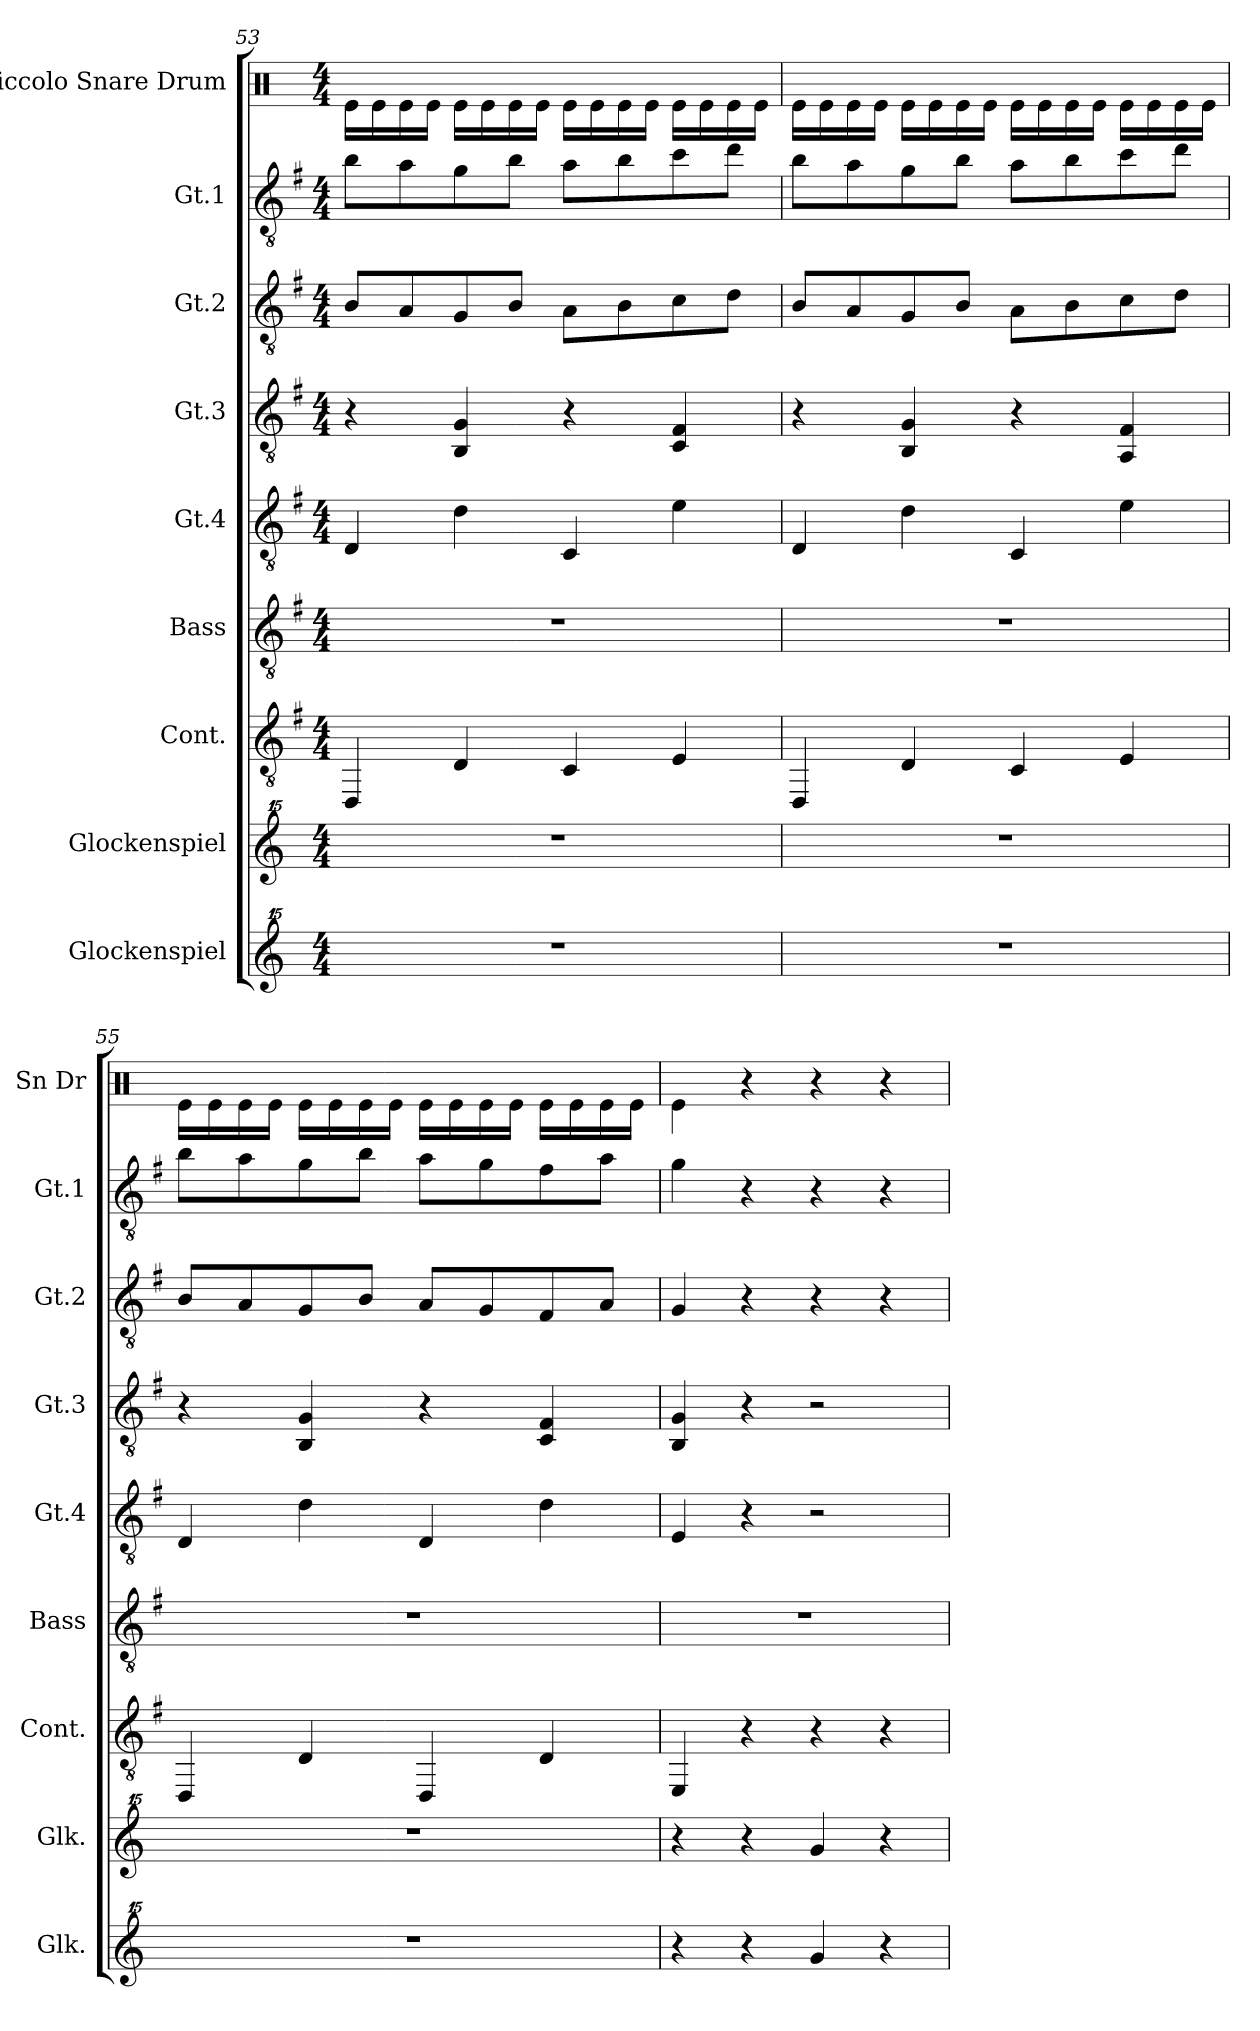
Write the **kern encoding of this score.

**kern	**kern	**kern	**kern	**kern	**kern	**kern	**kern	**kern
*part9	*part8	*part7	*part6	*part5	*part4	*part3	*part2	*part1
*staff9	*staff8	*staff7	*staff6	*staff5	*staff4	*staff3	*staff2	*staff1
*I"Glockenspiel	*I"Glockenspiel	*I"Cont.	*I"Bass	*I"Gt.4	*I"Gt.3	*I"Gt.2	*I"Gt.1	*I"Piccolo Snare Drum
*I'Glk.	*I'Glk.	*I'Cont.	*I'Bass	*I'Gt.4	*I'Gt.3	*I'Gt.2	*I'Gt.1	*I'Sn Dr
*clefG^^2	*clefG^^2	*clefGv2	*clefGv2	*clefGv2	*clefGv2	*clefGv2	*clefGv2	*clefX
*k[]	*k[]	*k[f#]	*k[f#]	*k[f#]	*k[f#]	*k[f#]	*k[f#]	*k[]
*M4/4	*M4/4	*M4/4	*M4/4	*M4/4	*M4/4	*M4/4	*M4/4	*M4/4
=53	=53	=53	=53	=53	=53	=53	=53	=53
1r	1r	4DD/	1r	4D/	4r	8B/L	8b\L	16Re\LL
.	.	.	.	.	.	.	.	16Re\
.	.	.	.	.	.	8A/	8a\	16Re\
.	.	.	.	.	.	.	.	16Re\JJ
.	.	4D/	.	4d\	4BB/ 4G/	8G/	8g\	16Re\LL
.	.	.	.	.	.	.	.	16Re\
.	.	.	.	.	.	8B/J	8b\J	16Re\
.	.	.	.	.	.	.	.	16Re\JJ
.	.	4C/	.	4C/	4r	8A\L	8a\L	16Re\LL
.	.	.	.	.	.	.	.	16Re\
.	.	.	.	.	.	8B\	8b\	16Re\
.	.	.	.	.	.	.	.	16Re\JJ
.	.	4E/	.	4e\	4C/ 4F#/	8c\	8cc\	16Re\LL
.	.	.	.	.	.	.	.	16Re\
.	.	.	.	.	.	8d\J	8dd\J	16Re\
.	.	.	.	.	.	.	.	16Re\JJ
!!LO:PB:g=z
=54	=54	=54	=54	=54	=54	=54	=54	=54
1r	1r	4DD/	1r	4D/	4r	8B/L	8b\L	16Re\LL
.	.	.	.	.	.	.	.	16Re\
.	.	.	.	.	.	8A/	8a\	16Re\
.	.	.	.	.	.	.	.	16Re\JJ
.	.	4D/	.	4d\	4BB/ 4G/	8G/	8g\	16Re\LL
.	.	.	.	.	.	.	.	16Re\
.	.	.	.	.	.	8B/J	8b\J	16Re\
.	.	.	.	.	.	.	.	16Re\JJ
.	.	4C/	.	4C/	4r	8A\L	8a\L	16Re\LL
.	.	.	.	.	.	.	.	16Re\
.	.	.	.	.	.	8B\	8b\	16Re\
.	.	.	.	.	.	.	.	16Re\JJ
.	.	4E/	.	4e\	4AA/ 4F#/	8c\	8cc\	16Re\LL
.	.	.	.	.	.	.	.	16Re\
.	.	.	.	.	.	8d\J	8dd\J	16Re\
.	.	.	.	.	.	.	.	16Re\JJ
=55	=55	=55	=55	=55	=55	=55	=55	=55
1r	1r	4DD/	1r	4D/	4r	8B/L	8b\L	16Re\LL
.	.	.	.	.	.	.	.	16Re\
.	.	.	.	.	.	8A/	8a\	16Re\
.	.	.	.	.	.	.	.	16Re\JJ
.	.	4D/	.	4d\	4BB/ 4G/	8G/	8g\	16Re\LL
.	.	.	.	.	.	.	.	16Re\
.	.	.	.	.	.	8B/J	8b\J	16Re\
.	.	.	.	.	.	.	.	16Re\JJ
.	.	4DD/	.	4D/	4r	8A/L	8a\L	16Re\LL
.	.	.	.	.	.	.	.	16Re\
.	.	.	.	.	.	8G/	8g\	16Re\
.	.	.	.	.	.	.	.	16Re\JJ
.	.	4D/	.	4d\	4C/ 4F#/	8F#/	8f#\	16Re\LL
.	.	.	.	.	.	.	.	16Re\
.	.	.	.	.	.	8A/J	8a\J	16Re\
.	.	.	.	.	.	.	.	16Re\JJ
=56	=56	=56	=56	=56	=56	=56	=56	=56
4r	4r	4EE/	1r	4E/	4BB/ 4G/	4G/	4g\	4Re\
4r	4r	4r	.	4r	4r	4r	4r	4r
4ggg/	4ggg/	4r	.	2r	2r	4r	4r	4r
4r	4r	4r	.	.	.	4r	4r	4r
=	=	=	=	=	=	=	=	=
*-	*-	*-	*-	*-	*-	*-	*-	*-
